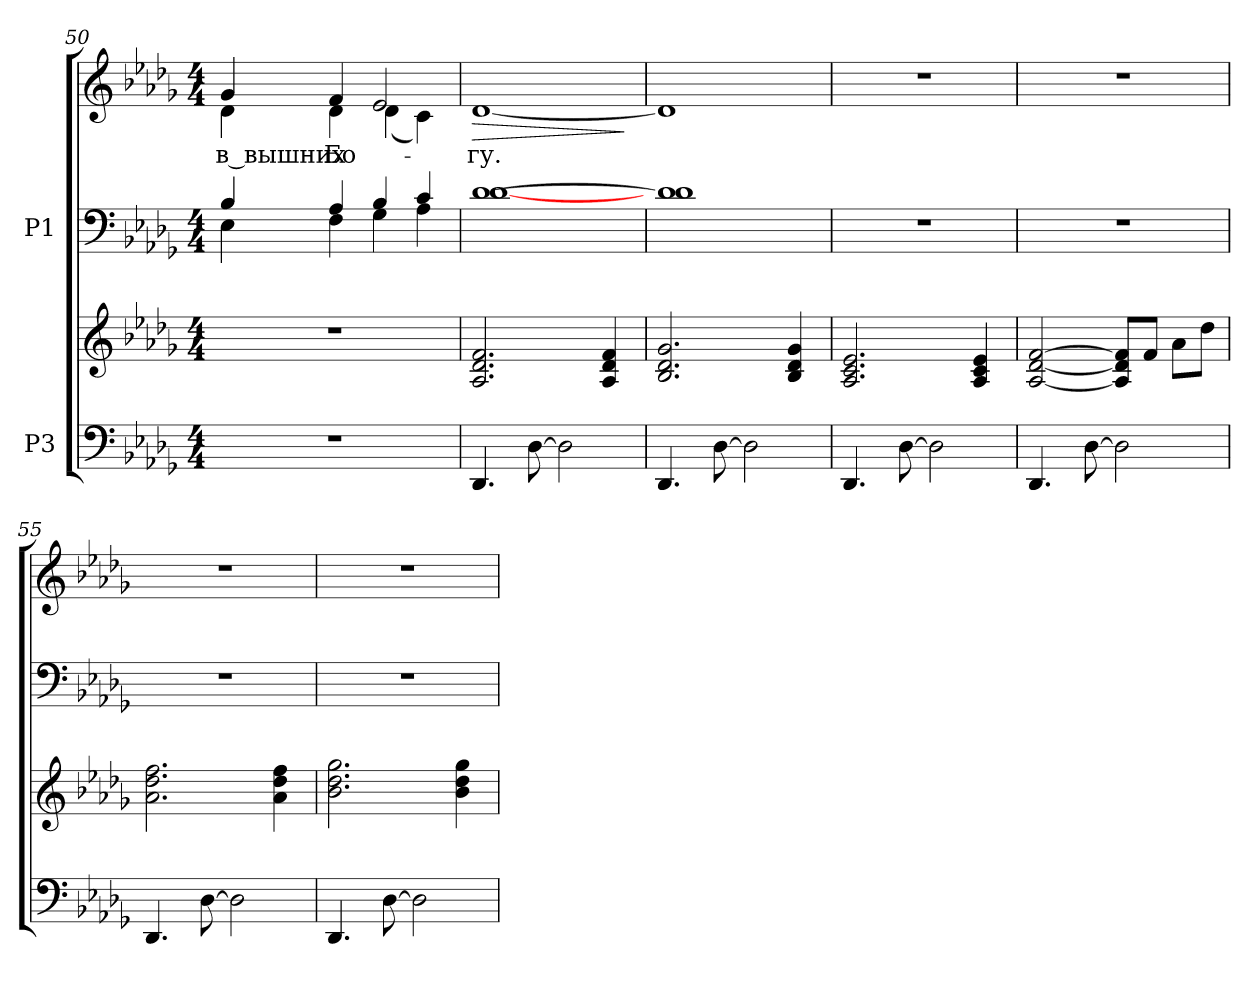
**kern	**kern	**kern	**kern	**text	**dynam
*part2	*part2	*part1	*part1	*part1	*part1
*staff4	*staff3	*staff2	*staff1	*staff1	*staff1/2
*I"P3	*	*I"P1	*	*	*
*clefF4	*clefG2	*clefF4	*clefG2	*	*
*k[b-e-a-d-g-]	*k[b-e-a-d-g-]	*k[b-e-a-d-g-]	*k[b-e-a-d-g-]	*	*
*D-:	*D-:	*D-:	*D-:	*	*
*M4/4	*M4/4	*M4/4	*M4/4	*	*
=50	=50	=50	=50	=50	=50
*	*	*^	*	*	*
!	!	!	!	!	!LO:LY:b:color=#000000	!
*	*	*	*	*^	*	*
1r	1r	4B-i/	4E-i\	4g-i/	4d-i\	в_вышних	.
!	!	!	!	!	!	!LO:LY:b:color=#000000	!
.	.	4A-i/	4Fi\	4fi/	4d-i\	Бо-	.
.	.	4B-i/	4G-i\	2e-i/	(4d-i\	.	.
.	.	4ci/	4A-i\	.	4ci\)	.	.
*	*	*	*	*v	*v	*	*
=51	=51	=51	=51	=51	=51	=51
*	*	*	*	*^	*	*
!	!	!	!	!	!	!LO:LY:b:color=#000000	!LO:HP:b
*	*	*	*	*v	*v	*	*
4.DD-i/	2.A-i/ 2.d-i 2.fi	[>1d-i	[<1d-i	[<1d-i	-гу.	>
[>8D-i\	.	.	.	.	.	.
2D-i\]	.	.	.	.	.	.
.	4A-i/ 4d-i 4fi	.	.	.	.	.
*	*	*v	*v	*	*	*
.	.	.	.	.	]
=52	=52	=52	=52	=52	=52
*	*	*^	*	*	*
4.DD-i/	2.B-i/ 2.d-i 2.g-i	1d-i]	1d-i	1d-i]	.	.
[>8D-i\	.	.	.	.	.	.
2D-i\]	.	.	.	.	.	.
.	4B-i/ 4d-i 4g-i	.	.	.	.	.
*	*	*v	*v	*	*	*
=53	=53	=53	=53	=53	=53
4.DD-i/	2.A-i/ 2.ci 2.e-i	1r	1r	.	.
[>8D-i\	.	.	.	.	.
2D-i\]	.	.	.	.	.
.	4A-i/ 4ci 4e-i	.	.	.	.
=54	=54	=54	=54	=54	=54
4.DD-i/	[<2A-i/ [<2d-i [>2fi	1r	1r	.	.
[>8D-i\	.	.	.	.	.
2D-i\]	8A-i]/ 8d-i]/ 8fi]/L	.	.	.	.
.	8fi/J	.	.	.	.
.	8a-i\L	.	.	.	.
.	8dd-i\J	.	.	.	.
=55	=55	=55	=55	=55	=55
4.DD-i/	2.a-i\ 2.dd-i 2.ffi	1r	1r	.	.
[>8D-i\	.	.	.	.	.
2D-i\]	.	.	.	.	.
.	4a-i\ 4dd-i 4ffi	.	.	.	.
!!LO:PB:g=z
=56	=56	=56	=56	=56	=56
4.DD-i/	2.b-i\ 2.dd-i 2.gg-i	1r	1r	.	.
[>8D-i\	.	.	.	.	.
2D-i\]	.	.	.	.	.
.	4b-i\ 4dd-i 4gg-i	.	.	.	.
=	=	=	=	=	=
*-	*-	*-	*-	*-	*-
